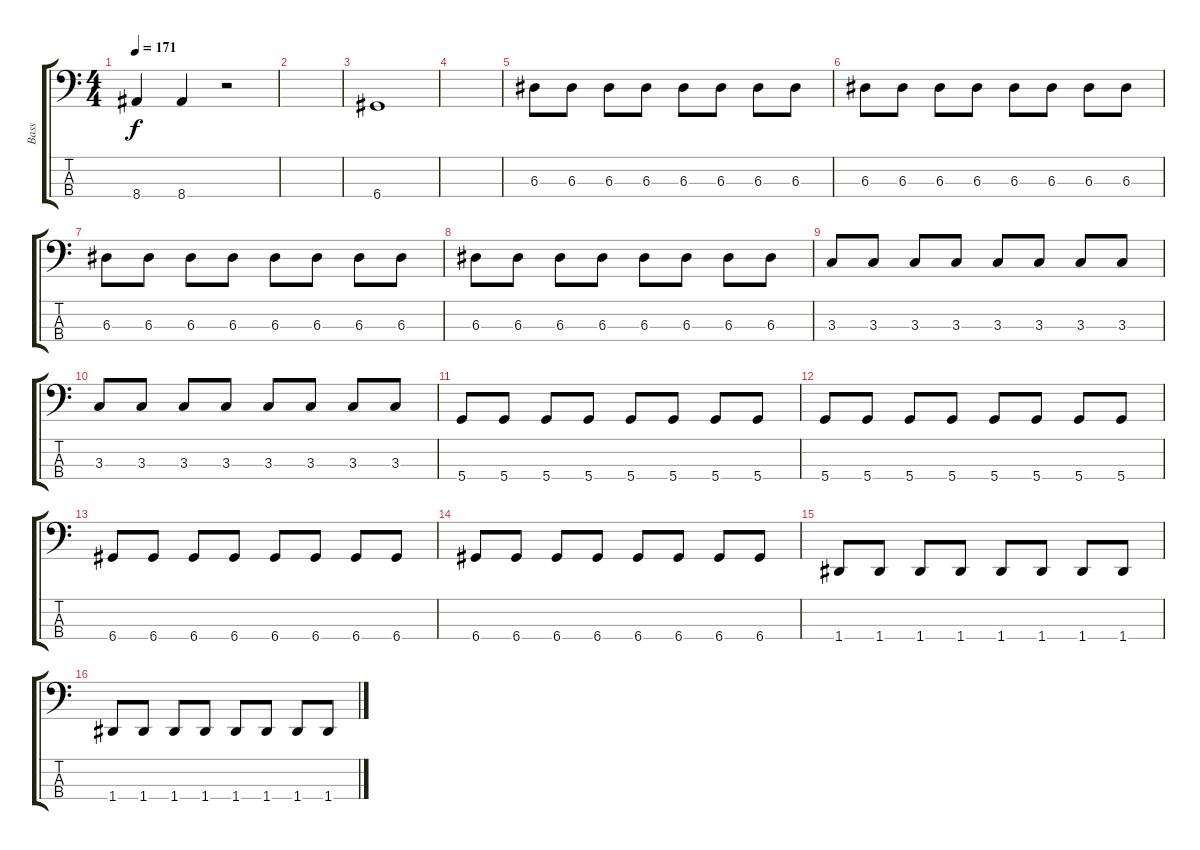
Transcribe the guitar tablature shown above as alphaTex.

\track ("Bass" "Bass") {instrument electricbassfinger}
\staff {score tabs}
\tuning (G2 D2 A1 D1) {hide}
\ts (4 4)
\tempo 171
\clef f4
\ks c
8.4.4{dy f} 8.4.4 r.2 |
|
6.4.1 |
|
6.3.8 6.3.8 6.3.8 6.3.8 6.3.8 6.3.8 6.3.8 6.3.8 |
6.3.8 6.3.8 6.3.8 6.3.8 6.3.8 6.3.8 6.3.8 6.3.8 |
6.3.8 6.3.8 6.3.8 6.3.8 6.3.8 6.3.8 6.3.8 6.3.8 |
6.3.8 6.3.8 6.3.8 6.3.8 6.3.8 6.3.8 6.3.8 6.3.8 |
3.3.8 3.3.8 3.3.8 3.3.8 3.3.8 3.3.8 3.3.8 3.3.8 |
3.3.8 3.3.8 3.3.8 3.3.8 3.3.8 3.3.8 3.3.8 3.3.8 |
5.4.8 5.4.8 5.4.8 5.4.8 5.4.8 5.4.8 5.4.8 5.4.8 |
5.4.8 5.4.8 5.4.8 5.4.8 5.4.8 5.4.8 5.4.8 5.4.8 |
6.4.8 6.4.8 6.4.8 6.4.8 6.4.8 6.4.8 6.4.8 6.4.8 |
6.4.8 6.4.8 6.4.8 6.4.8 6.4.8 6.4.8 6.4.8 6.4.8 |
1.4.8 1.4.8 1.4.8 1.4.8 1.4.8 1.4.8 1.4.8 1.4.8 |
1.4.8 1.4.8 1.4.8 1.4.8 1.4.8 1.4.8 1.4.8 1.4.8
